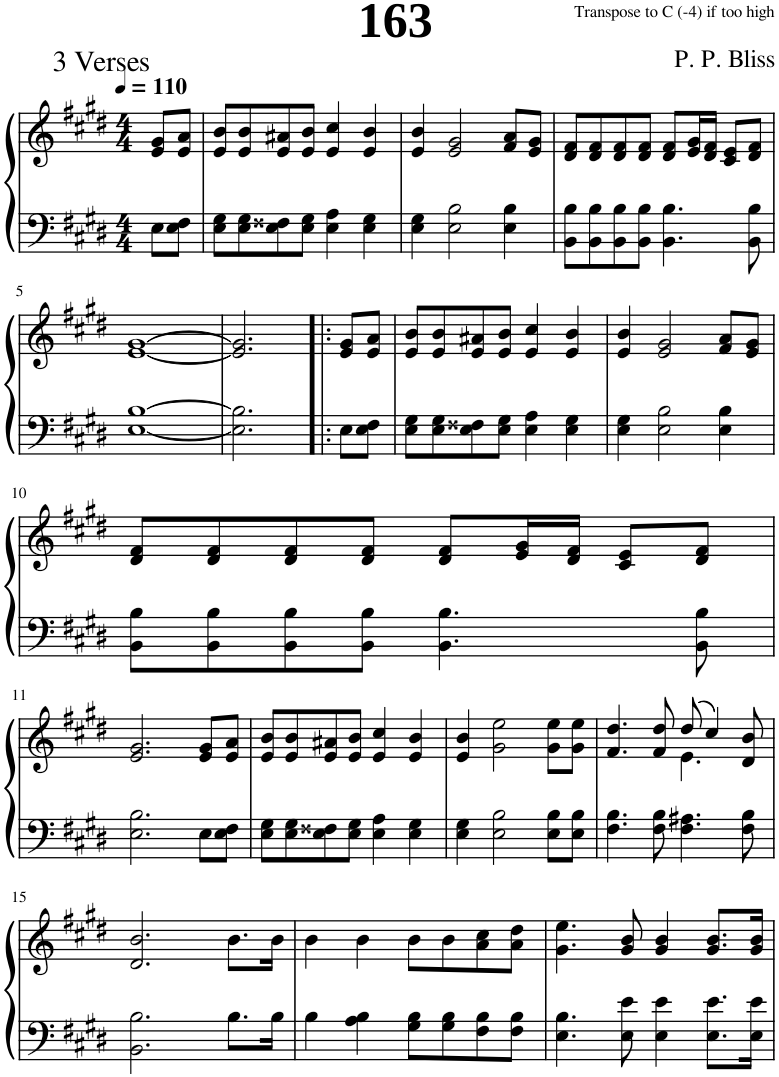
**kern	**kern
*part1	*part1
*staff2	*staff1
*I"Piano	*
*I'Pno.	*
*clefF4	*clefG2
*k[f#c#g#d#]	*k[f#c#g#d#]
*M4/4	*M4/4
*MM110	*MM110
=1	=1
8E\L	8e/ 8g#/L
8E\ 8F#\J	8e/ 8a/J
=2	=2
8E\ 8G#\L	8e/ 8b/L
8E\ 8G#\	8e/ 8b/
8E\ 8F##X\	8e/ 8a#X/
8E\ 8G#\J	8e/ 8b/J
4E\ 4A\	4e/ 4cc#/
4E\ 4G#\	4e/ 4b/
=3	=3
4E\ 4G#\	4e/ 4b/
2E\ 2B\	2e/ 2g#/
4E\ 4B\	8f#/ 8a/L
.	8e/ 8g#/J
=4	=4
8BB\ 8B\L	8d#/ 8f#/L
8BB\ 8B\	8d#/ 8f#/
8BB\ 8B\	8d#/ 8f#/
8BB\ 8B\J	8d#/ 8f#/J
4.BB\ 4.B\	8d#/ 8f#/L
.	16e/ 16g#/L
.	16d#/ 16f#/JJ
.	8c#/ 8e/L
8BB\ 8B\	8d#/ 8f#/J
!!LO:LB:g=z
=5	=5
[1E [1B	[1e [1g#
=6	=6
2.E\] 2.B\]	2.e/] 2.g#/]
=7!|:	=7!|:
8E\L	8e/ 8g#/L
8E\ 8F#\J	8e/ 8a/J
=8	=8
8E\ 8G#\L	8e/ 8b/L
8E\ 8G#\	8e/ 8b/
8E\ 8F##X\	8e/ 8a#X/
8E\ 8G#\J	8e/ 8b/J
4E\ 4A\	4e/ 4cc#/
4E\ 4G#\	4e/ 4b/
=9	=9
4E\ 4G#\	4e/ 4b/
2E\ 2B\	2e/ 2g#/
4E\ 4B\	8f#/ 8a/L
.	8e/ 8g#/J
!!LO:LB:g=z
=10	=10
8BB\ 8B\L	8d#/ 8f#/L
8BB\ 8B\	8d#/ 8f#/
8BB\ 8B\	8d#/ 8f#/
8BB\ 8B\J	8d#/ 8f#/J
4.BB\ 4.B\	8d#/ 8f#/L
.	16e/ 16g#/L
.	16d#/ 16f#/JJ
.	8c#/ 8e/L
8BB\ 8B\	8d#/ 8f#/J
!!LO:LB:g=z
=11	=11
2.E\ 2.B\	2.e/ 2.g#/
8E\L	8e/ 8g#/L
8E\ 8F#\J	8e/ 8a/J
=12	=12
8E\ 8G#\L	8e/ 8b/L
8E\ 8G#\	8e/ 8b/
8E\ 8F##X\	8e/ 8a#X/
8E\ 8G#\J	8e/ 8b/J
4E\ 4A\	4e/ 4cc#/
4E\ 4G#\	4e/ 4b/
=13	=13
4E\ 4G#\	4e/ 4b/
2E\ 2B\	2g#\ 2ee\
8E\ 8B\L	8g#\ 8ee\L
8E\ 8B\J	8g#\ 8ee\J
=14	=14
*	*^
4.F#\ 4.B\	4.f#/ 4.dd#/	2ryy
8F#\ 8B\	8f#/ 8dd#/	.
4.F#\ 4.A#X\	(8dd#/	4.e\
.	4cc#/)	.
8F#\ 8B\	8d#/ 8b/	8ryy
*	*v	*v
!!LO:LB:g=z
=15	=15
2.BB\ 2.B\	2.d#/ 2.b/
8.B\L	8.b\L
16B\Jk	16b\Jk
=16	=16
4B\	4b\
4A\ 4B\	4b\
8G#\ 8B\L	8b\L
8G#\ 8B\	8b\
8F#\ 8B\	8a\ 8cc#\
8F#\ 8B\J	8a\ 8dd#\J
=17	=17
4.E\ 4.B\	4.g#\ 4.ee\
8E\ 8e\	8g#/ 8b/
4E\ 4e\	4g#/ 4b/
8.E\ 8.e\L	8.g#/ 8.b/L
16E\ 16e\Jk	16g#/ 16b/Jk
=	=
*-	*-
